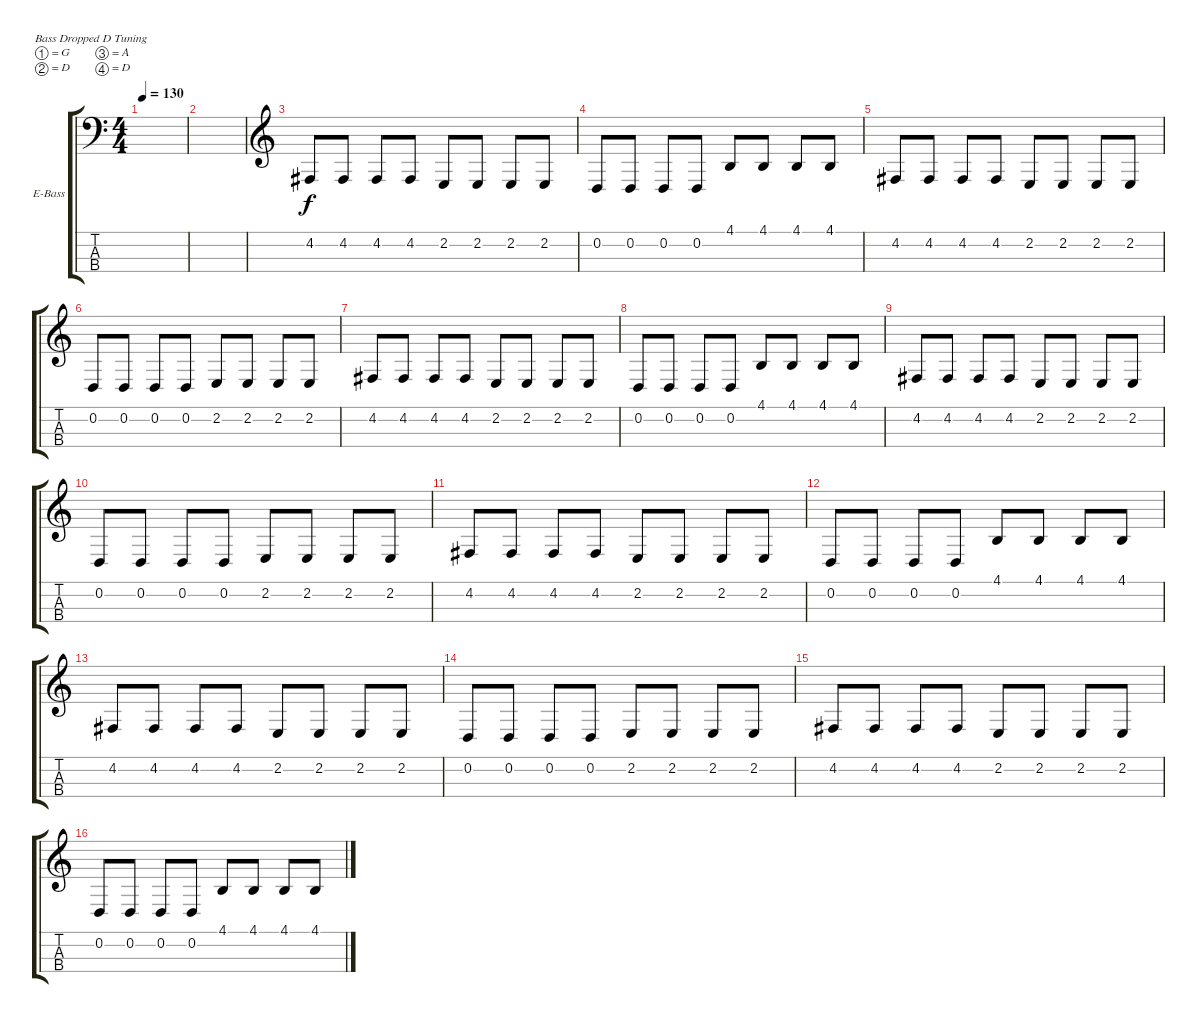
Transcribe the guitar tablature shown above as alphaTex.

\defaultSystemsLayout 4
\bracketExtendMode groupsimilarinstruments
\firstSystemTrackNameOrientation horizontal
\otherSystemsTrackNameOrientation horizontal
\track ("Electric Bass" "E-Bass") {instrument electricbassfinger}
\staff {score tabs}
\tuning (G2 D2 A1 D1)
\ts (4 4)
\tempo 130
\clef f4
\ks c
|
|
\clef g2
4.2.8 4.2.8 4.2.8 4.2.8 2.2.8 2.2.8 2.2.8 2.2.8 |
0.2.8 0.2.8 0.2.8 0.2.8 4.1.8 4.1.8 4.1.8 4.1.8 |
4.2.8 4.2.8 4.2.8 4.2.8 2.2.8 2.2.8 2.2.8 2.2.8 |
0.2.8 0.2.8 0.2.8 0.2.8 2.2.8 2.2.8 2.2.8 2.2.8 |
4.2.8 4.2.8 4.2.8 4.2.8 2.2.8 2.2.8 2.2.8 2.2.8 |
0.2.8 0.2.8 0.2.8 0.2.8 4.1.8 4.1.8 4.1.8 4.1.8 |
4.2.8 4.2.8 4.2.8 4.2.8 2.2.8 2.2.8 2.2.8 2.2.8 |
0.2.8 0.2.8 0.2.8 0.2.8 2.2.8 2.2.8 2.2.8 2.2.8 |
4.2.8 4.2.8 4.2.8 4.2.8 2.2.8 2.2.8 2.2.8 2.2.8 |
0.2.8 0.2.8 0.2.8 0.2.8 4.1.8 4.1.8 4.1.8 4.1.8 |
4.2.8 4.2.8 4.2.8 4.2.8 2.2.8 2.2.8 2.2.8 2.2.8 |
0.2.8 0.2.8 0.2.8 0.2.8 2.2.8 2.2.8 2.2.8 2.2.8 |
4.2.8 4.2.8 4.2.8 4.2.8 2.2.8 2.2.8 2.2.8 2.2.8 |
0.2.8 0.2.8 0.2.8 0.2.8 4.1.8 4.1.8 4.1.8 4.1.8
